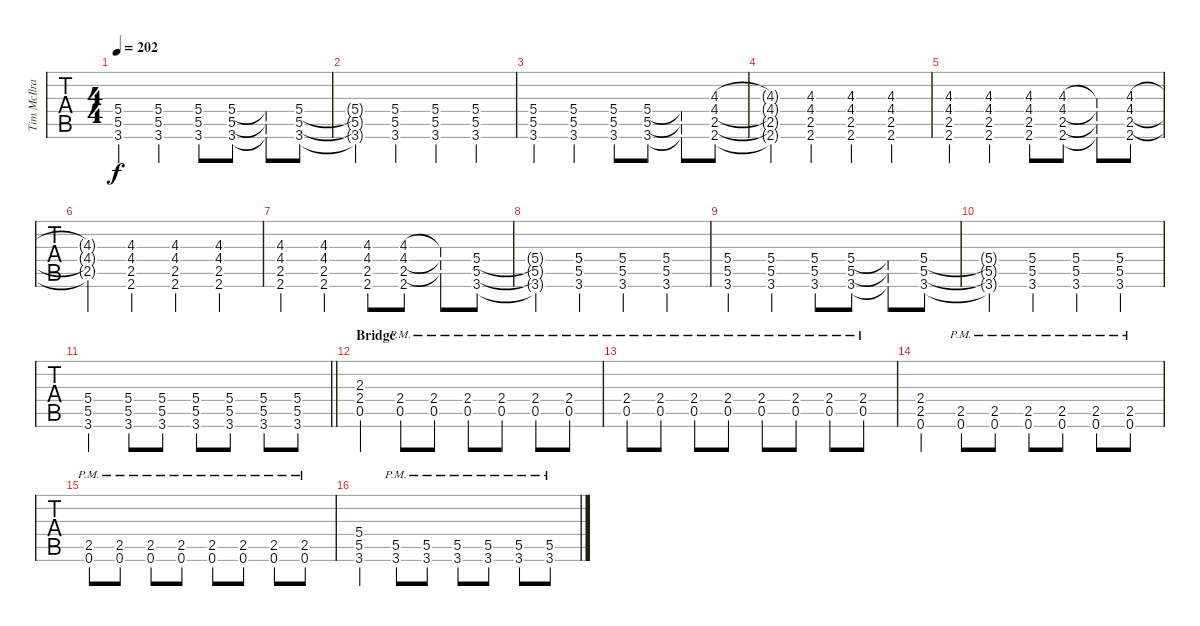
\track ("Tim McIlrath - Guitar One" "Tim McIlra") {instrument distortionguitar}
\staff {tabs}
\tuning (E4 B3 G3 D3 A2 E2) {hide}
\ts (4 4)
\tempo 202
\clef g2
\ks c
(5.4 5.5 3.6).4{dy f} (5.4 5.5 3.6).4 (5.4 5.5 3.6).8 (5.4 5.5 3.6).8 (5.4{t} 5.5{t} 3.6{t}).8 (5.4 5.5 3.6).8 |
(5.4{t} 5.5{t} 3.6{t}).4 (5.4 5.5 3.6).4 (5.4 5.5 3.6).4 (5.4 5.5 3.6).4 |
(5.4 5.5 3.6).4 (5.4 5.5 3.6).4 (5.4 5.5 3.6).8 (5.4 5.5 3.6).8 (5.4{t} 5.5{t} 3.6{t}).8 (4.3 4.4 2.5 2.6).8 |
(4.3{t} 4.4{t} 2.5{t} 2.6{t}).4 (4.3 4.4 2.5 2.6).4 (4.3 4.4 2.5 2.6).4 (4.3 4.4 2.5 2.6).4 |
(4.3 4.4 2.5 2.6).4 (4.3 4.4 2.5 2.6).4 (4.3 4.4 2.5 2.6).8 (4.3 4.4 2.5 2.6).8 (4.3{t} 4.4{t} 2.5{t} 2.6{t}).8 (4.3 4.4 2.5 2.6).8 |
(4.3{t} 4.4{t} 2.5{t}).4 (4.3 4.4 2.5 2.6).4 (4.3 4.4 2.5 2.6).4 (4.3 4.4 2.5 2.6).4 |
(4.3 4.4 2.5 2.6).4 (4.3 4.4 2.5 2.6).4 (4.3 4.4 2.5 2.6).8 (4.3 4.4 2.5 2.6).8 (4.3{t} 4.4{t} 2.5{t}).8 (5.4 5.5 3.6).8 |
(5.4{t} 5.5{t} 3.6{t}).4 (5.4 5.5 3.6).4 (5.4 5.5 3.6).4 (5.4 5.5 3.6).4 |
(5.4 5.5 3.6).4 (5.4 5.5 3.6).4 (5.4 5.5 3.6).8 (5.4 5.5 3.6).8 (5.4{t} 5.5{t} 3.6{t}).8 (5.4 5.5 3.6).8 |
(5.4{t} 5.5{t} 3.6{t}).4 (5.4 5.5 3.6).4 (5.4 5.5 3.6).4 (5.4 5.5 3.6).4 |
\barLineRight lightlight
(5.4 5.5 3.6).4 (5.4 5.5 3.6).8 (5.4 5.5 3.6).8 (5.4 5.5 3.6).8 (5.4 5.5 3.6).8 (5.4 5.5 3.6).8 (5.4 5.5 3.6).8 |
\section ("" "Bridge")
(2.3 2.4 0.5).4 (2.4{pm} 0.5{pm}).8 (2.4{pm} 0.5{pm}).8 (2.4{pm} 0.5{pm}).8 (2.4{pm} 0.5{pm}).8 (2.4{pm} 0.5{pm}).8 (2.4{pm} 0.5{pm}).8 |
(2.4{pm} 0.5{pm}).8 (2.4{pm} 0.5{pm}).8 (2.4{pm} 0.5{pm}).8 (2.4{pm} 0.5{pm}).8 (2.4{pm} 0.5{pm}).8 (2.4{pm} 0.5{pm}).8 (2.4{pm} 0.5{pm}).8 (2.4{pm} 0.5{pm}).8 |
(2.4 2.5 0.6).4 (2.5{pm} 0.6{pm}).8 (2.5{pm} 0.6{pm}).8 (2.5{pm} 0.6{pm}).8 (2.5{pm} 0.6{pm}).8 (2.5{pm} 0.6{pm}).8 (2.5{pm} 0.6{pm}).8 |
(2.5{pm} 0.6{pm}).8 (2.5{pm} 0.6{pm}).8 (2.5{pm} 0.6{pm}).8 (2.5{pm} 0.6{pm}).8 (2.5{pm} 0.6{pm}).8 (2.5{pm} 0.6{pm}).8 (2.5{pm} 0.6{pm}).8 (2.5{pm} 0.6{pm}).8 |
(5.4 5.5 3.6).4 (5.5{pm} 3.6{pm}).8 (5.5{pm} 3.6{pm}).8 (5.5{pm} 3.6{pm}).8 (5.5{pm} 3.6{pm}).8 (5.5{pm} 3.6{pm}).8 (5.5{pm} 3.6{pm}).8
